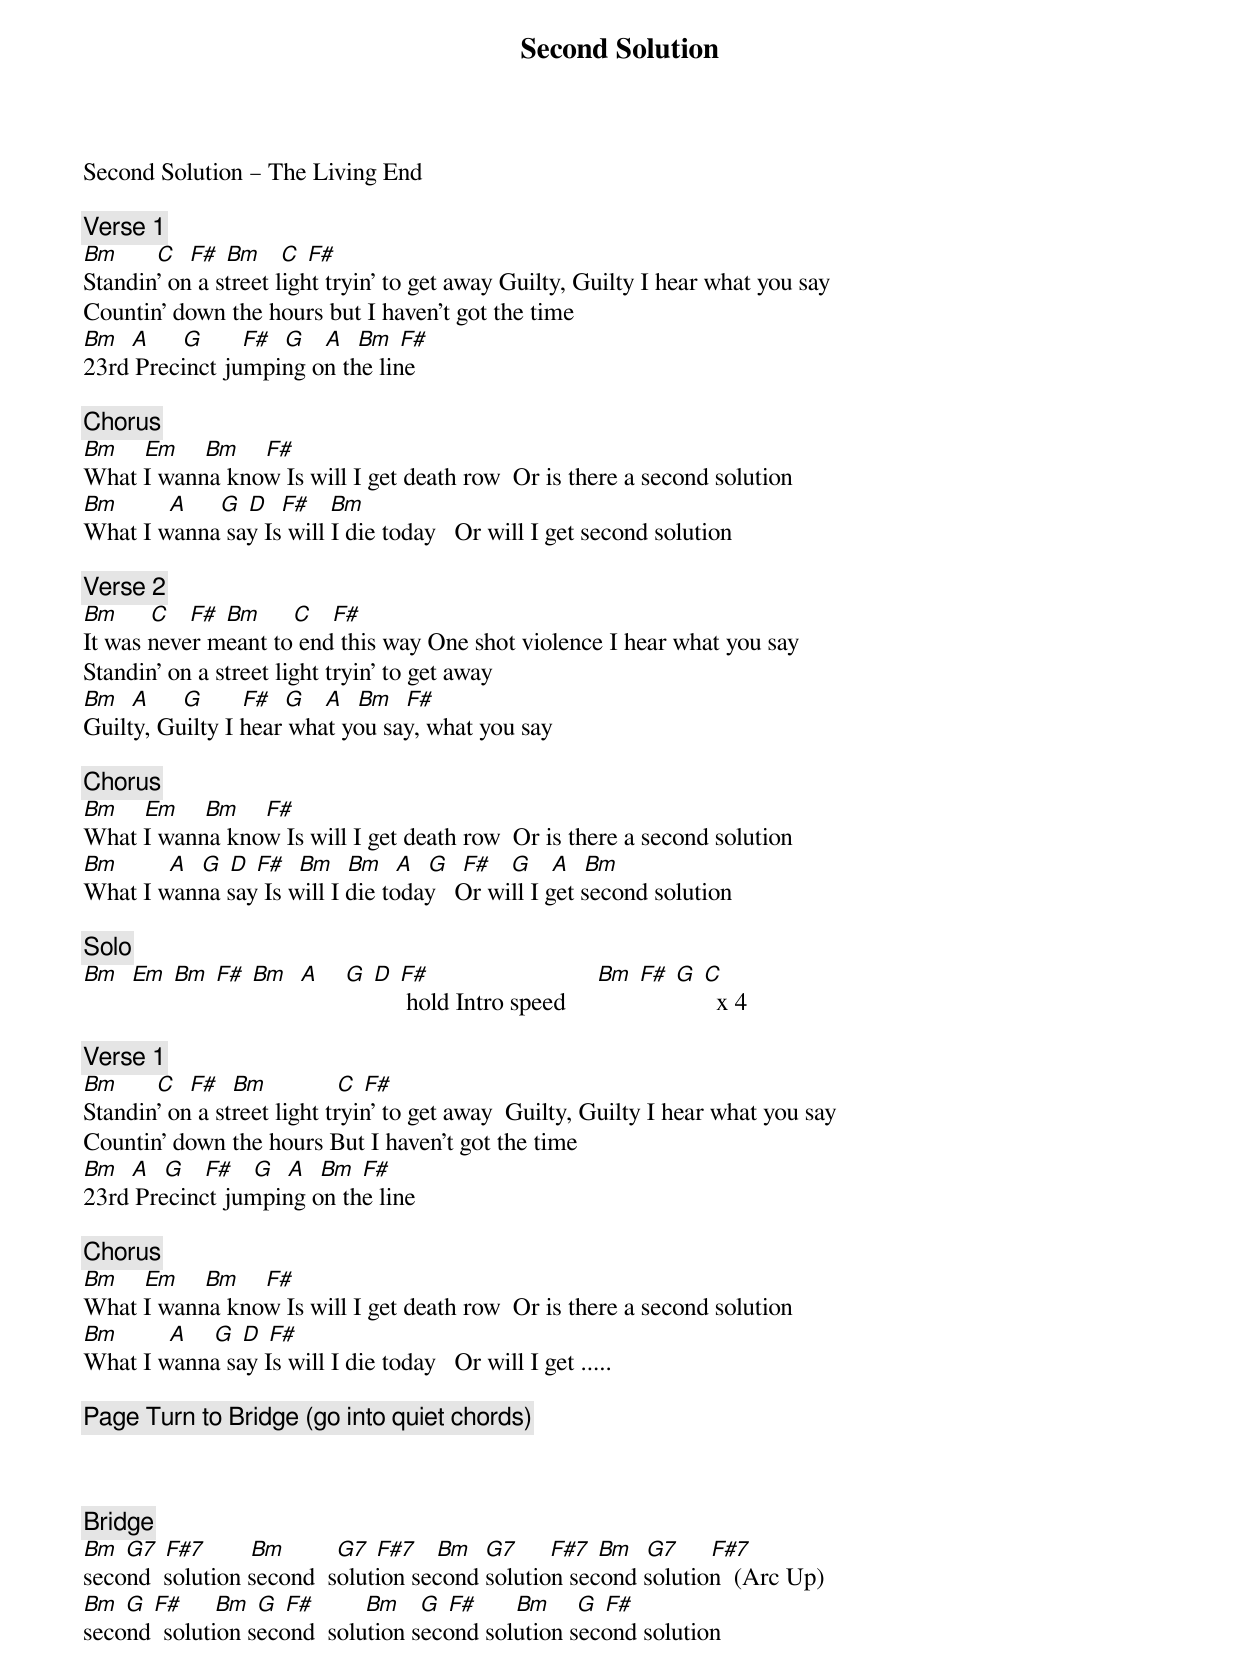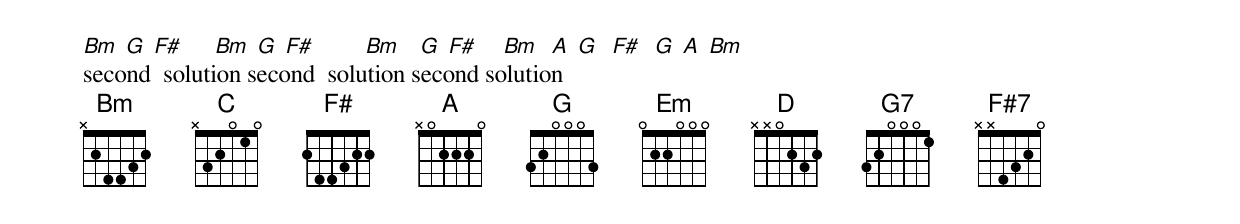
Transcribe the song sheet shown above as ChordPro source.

{title: Second Solution}
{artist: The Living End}
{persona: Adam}
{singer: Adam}
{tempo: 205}
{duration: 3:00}
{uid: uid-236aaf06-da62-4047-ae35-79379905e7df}
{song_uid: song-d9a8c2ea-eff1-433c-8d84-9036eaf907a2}



Second Solution – The Living End

{comment: Verse 1}
[Bm]						[C]  [F#]	[Bm]			[C]	[F#]
Standin' on a street light tryin' to get away	Guilty, Guilty I hear what you say
Countin' down the hours but I haven't got the time
[Bm]  [A]	    [G]      [F#]  [G] 		[A] 	[Bm]	[F#]
23rd Precinct jumping on the line

{comment: Chorus}
[Bm]				[Em]				[Bm]				[F#]
What I wanna know	Is will I get death row 	Or is there a second solution
[Bm]			     [A]     [G]	[D]		[F#]			[Bm]
What I wanna say	Is will I die today 	 Or will I get second solution

{comment: Verse 2}
[Bm]					[C]   [F#]	[Bm]					[C]   [F#]
It was never meant to end this way	One shot violence I hear what you say
Standin' on a street light tryin' to get away
[Bm]  [A]	    [G]      [F#]  [G] 		[A] 	[Bm]		[F#]
Guilty, Guilty I hear what you say, what you say

{comment: Chorus}
[Bm]				[Em]				[Bm]				[F#]
What I wanna know	Is will I get death row 	Or is there a second solution
[Bm]			     [A]  [G]	[D]	[F#]		[Bm]		[Bm]  [A]	 [G]  [F#]	  [G]   [A]  [Bm]
What I wanna say	Is will I die today 	 Or will I get second solution

{comment: Solo}
[Bm] 	[Em]	[Bm]	[F#]	[Bm]  [A]    [G]	[D]	[F#] hold	Intro speed     [Bm] [F#] [G] [C]  x 4

{comment: Verse 1}
[Bm]						[C]  [F#]		[Bm]				       [C]	[F#]
Standin' on a street light tryin' to get away		Guilty, Guilty I hear what you say
Countin' down the hours	But I haven't got the time
[Bm]  [A]	 [G]  	[F#]	  [G] 	[A] 	[Bm]	[F#]
23rd Precinct jumping on the line

{comment: Chorus}
[Bm]				[Em]				[Bm]				[F#]
What I wanna know	Is will I get death row 	Or is there a second solution
[Bm]			     [A]    [G]	[D]	[F#]
What I wanna say	Is will I die today 	 Or will I get .....

{comment: Page Turn to Bridge (go into quiet chords)}



{comment: Bridge}
[Bm]	[G7]	[F#7]	      [Bm] 	      [G7]	[F#7] 		[Bm] 	[G7]     [F#7]	[Bm] 	[G7]     [F#7]
second 	solution second 	solution second	solution second solution		(Arc Up)
[Bm]	[G]	[F#]	    [Bm]	[G]	[F#] 	      [Bm]   [G]	[F#]	     [Bm]    [G]	[F#]
second 	solution second 	solution second	solution second solution
[Bm]	[G]	[F#]	    [Bm]	[G]	[F#] 	      [Bm]   [G]	[F#]	  	[Bm]  [A] [G]  [F#]  [G] [A] [Bm]
second 	solution second 	solution second	solution
